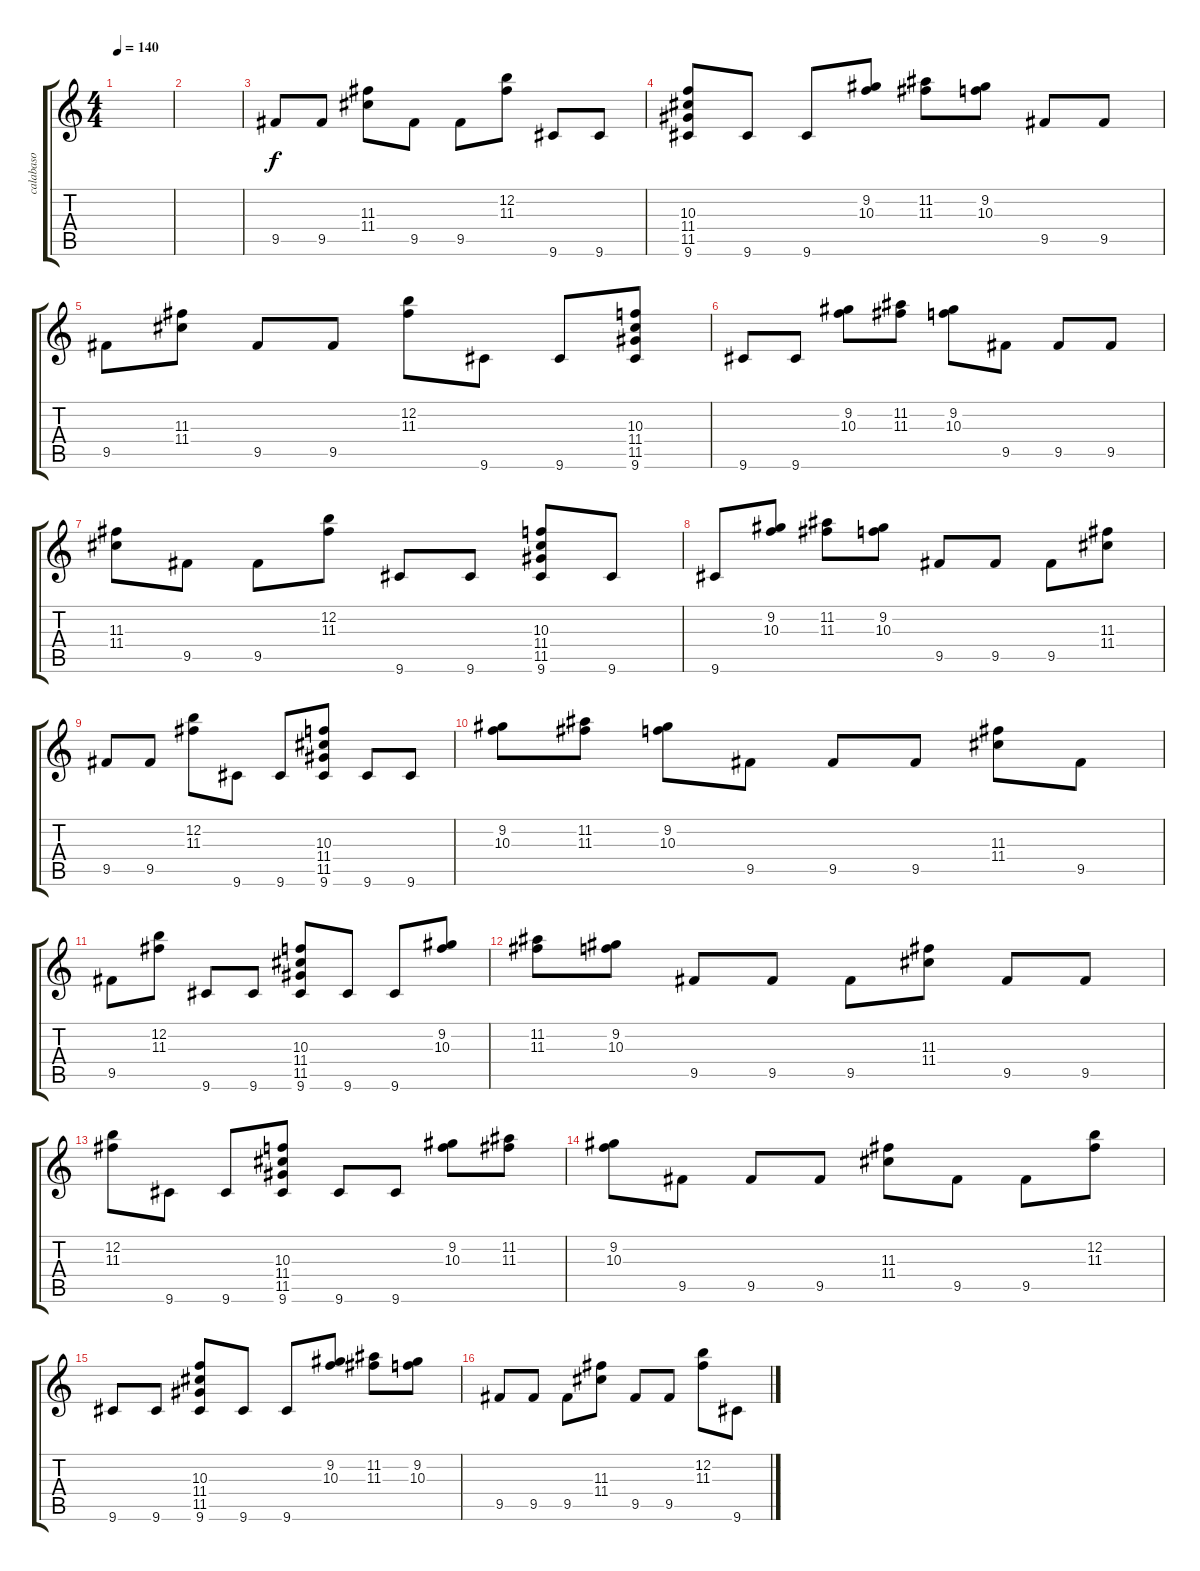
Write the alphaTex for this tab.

\track ("calabaso" "calabaso") {instrument acousticguitarsteel}
\staff {score tabs}
\tuning (E4 B3 G3 D3 A2 E2) {hide}
\ts (4 4)
\tempo 140
\clef g2
\ks c
|
|
9.5.8 9.5.8 (11.3 11.4).8 9.5.8 9.5.8 (12.2 11.3).8 9.6.8 9.6.8 |
(10.3 11.4 11.5 9.6).8 9.6.8 9.6.8 (9.2 10.3).8 (11.2 11.3).8 (9.2 10.3).8 9.5.8 9.5.8 |
9.5.8 (11.3 11.4).8 9.5.8 9.5.8 (12.2 11.3).8 9.6.8 9.6.8 (10.3 11.4 11.5 9.6).8 |
9.6.8 9.6.8 (9.2 10.3).8 (11.2 11.3).8 (9.2 10.3).8 9.5.8 9.5.8 9.5.8 |
(11.3 11.4).8 9.5.8 9.5.8 (12.2 11.3).8 9.6.8 9.6.8 (10.3 11.4 11.5 9.6).8 9.6.8 |
9.6.8 (9.2 10.3).8 (11.2 11.3).8 (9.2 10.3).8 9.5.8 9.5.8 9.5.8 (11.3 11.4).8 |
9.5.8 9.5.8 (12.2 11.3).8 9.6.8 9.6.8 (10.3 11.4 11.5 9.6).8 9.6.8 9.6.8 |
(9.2 10.3).8 (11.2 11.3).8 (9.2 10.3).8 9.5.8 9.5.8 9.5.8 (11.3 11.4).8 9.5.8 |
9.5.8 (12.2 11.3).8 9.6.8 9.6.8 (10.3 11.4 11.5 9.6).8 9.6.8 9.6.8 (9.2 10.3).8 |
(11.2 11.3).8 (9.2 10.3).8 9.5.8 9.5.8 9.5.8 (11.3 11.4).8 9.5.8 9.5.8 |
(12.2 11.3).8 9.6.8 9.6.8 (10.3 11.4 11.5 9.6).8 9.6.8 9.6.8 (9.2 10.3).8 (11.2 11.3).8 |
(9.2 10.3).8 9.5.8 9.5.8 9.5.8 (11.3 11.4).8 9.5.8 9.5.8 (12.2 11.3).8 |
9.6.8 9.6.8 (10.3 11.4 11.5 9.6).8 9.6.8 9.6.8 (9.2 10.3).8 (11.2 11.3).8 (9.2 10.3).8 |
9.5.8 9.5.8 9.5.8 (11.3 11.4).8 9.5.8 9.5.8 (12.2 11.3).8 9.6.8
